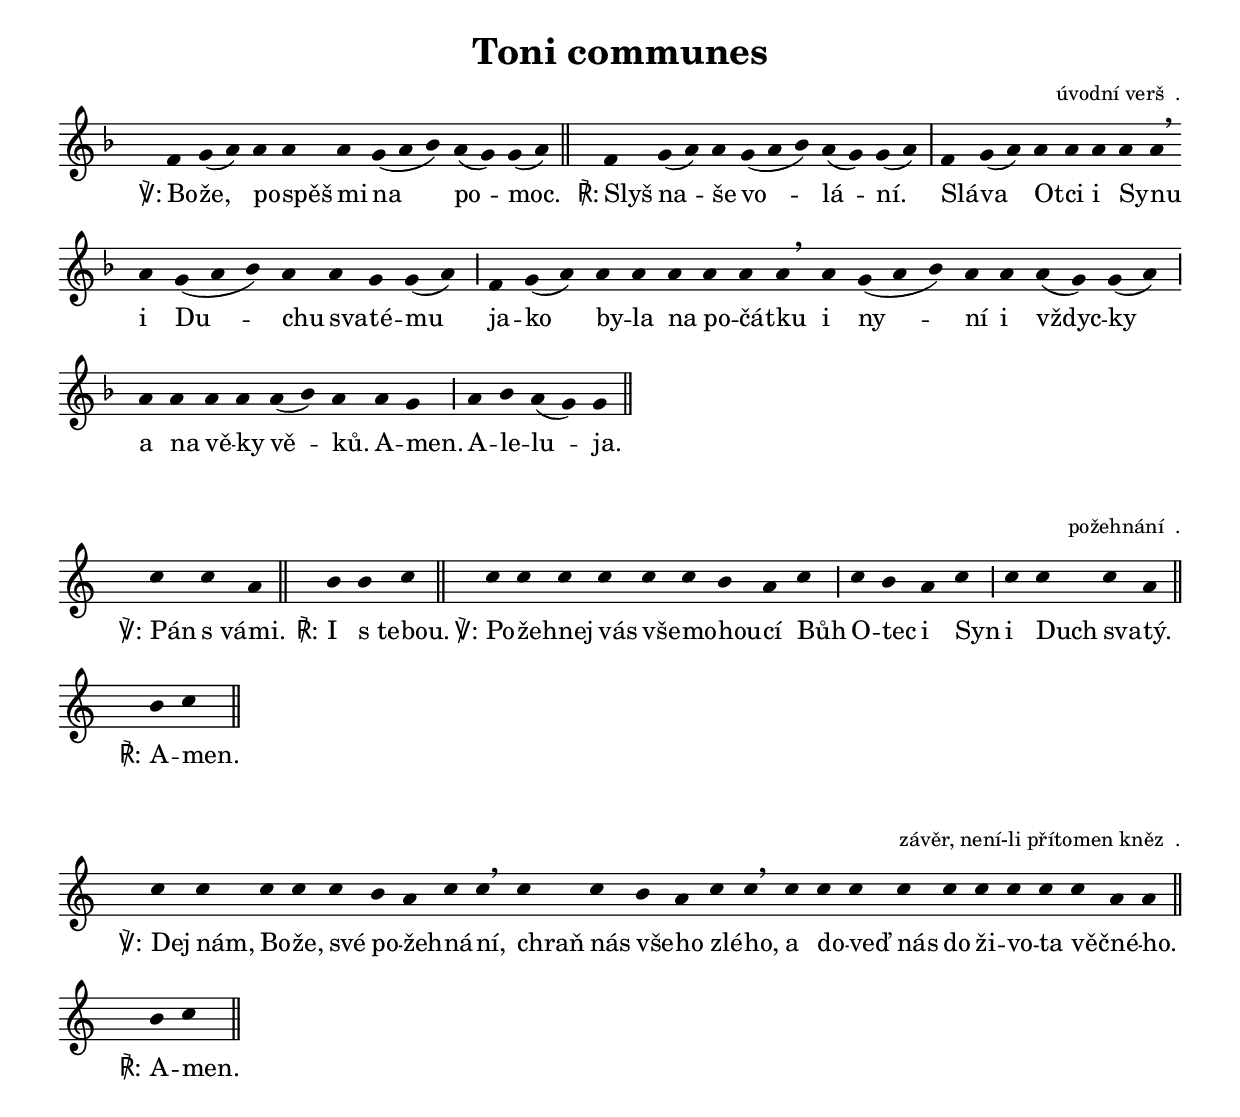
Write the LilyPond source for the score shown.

\version "2.15.37"

\header {
  title = "Toni communes"
}

\include "spolecne_nespory.ly"

\score {
  \relative c' {
    \choralniRezim
    \key f \major
    \neviditelna f
    f4 g( a) a a a g( a bes) a( g) g( a) \barFinalis
    \neviditelna f
    f4 g( a) a g( a bes) a( g) g( a) \barMax
    
    f4 g( a) a a a a a \barMin
    a g( a bes) a a g g( a) \barMaior
    f4 g( a) a a a a a a \barMin a g( a bes) a a a( g) g( a) \barMaior
    a a a a a( bes) a a g \barMaior
    a bes a( g) g \barFinalis
  }
  \addlyrics {
    \Verse Bo -- že, po -- spěš mi na po -- moc.
    \Response Slyš na -- še vo -- lá -- ní.
    Slá -- va Ot -- ci i Sy -- nu
    i Du -- chu sva -- té -- mu
    ja -- ko by -- la na po -- čát -- ku i ny -- ní i vždyc -- ky
    a na vě -- ky vě -- ků. A -- men.
    A -- le -- lu -- ja.
    a na vě -- ky vě -- ků. A -- men.
  }
  \header {
    quid = "úvodní verš"
    modus = ""
    differentia = "" 
    psalmus = ""
    id = "pospes"
    fons = "podle Antiphonale Romanum 1912, 2*: In principio horarum, tonus solemnis"
    piece = \markup {\sestavTitulek}
  }
}

\score {
  \transpose f' c'' { \relative c' {
    \choralniRezim
    \neviditelna f
    f4 f d \barFinalis
    \neviditelna f
    e e f \barFinalis
    \neviditelna f
    f f f f f f e d f \barMaior
    f e d f \barMaior
    f f f d \barFinalis
    \neviditelna f
    e f \barFinalis
  } }
  \addlyrics {
    \Verse Pán s_vá -- mi.
    \Response I s_te -- bou.
    \Verse Po -- žeh -- nej vás vše -- mo -- hou -- cí Bůh
    O -- tec i Syn
    i Duch sva -- tý.
    \Response A -- men.
  }
  \header {
    quid = "požehnání"
    modus = ""
    differentia = "" 
    psalmus = ""
    id = "pozehnani"
    fons = "dominikáni: http://www.op.cz/download/liturgie/initio_tisk.pdf"
    piece = \markup {\sestavTitulek}
  }
}

\score {
  \relative c'' {
    \choralniRezim
    \neviditelna c
    c4 c c c c b a c c \barMin 
    c c b a c c \barMin
    c c c c c c c c c a a \barFinalis
    \neviditelna c
    b c \barFinalis
  }
  \addlyrics {
    \Verse Dej nám, Bo -- že, své po -- žeh -- ná -- ní,
    chraň nás vše -- ho zlé -- ho,
    a do -- veď nás do ži -- vo -- ta věč -- né -- ho.
    \Response A -- men.
  }
  \header {
    quid = "závěr, není-li přítomen kněz"
    modus = ""
    differentia = "" 
    psalmus = ""
    id = "nepozehnani"
    fons = "podle Antiphonale Romanum 1912, 29*n, absoluce pred ctenimi matutina"
    piece = \markup {\sestavTitulek}
  }
}